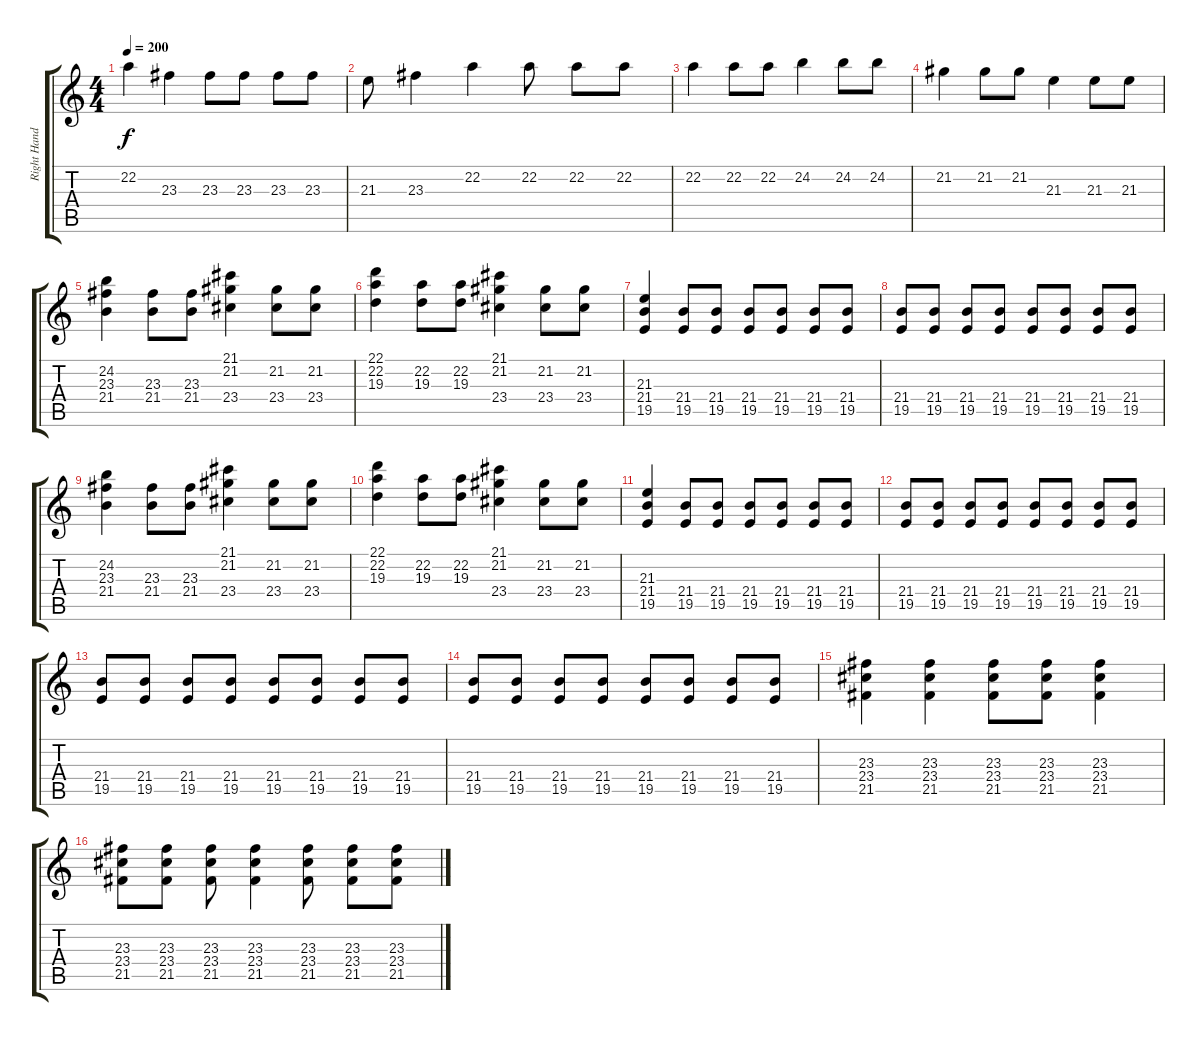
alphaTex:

\track ("Right Hand" "Right Hand") {instrument acousticgrandpiano}
\staff {score tabs}
\tuning (E4 B3 G3 D3 A2 E2) {hide}
\ts (4 4)
\tempo 200
\clef g2
\ks c
22.2.4{dy f} 23.3.4 23.3.8 23.3.8 23.3.8 23.3.8 |
21.3.8 23.3.4 22.2.4 22.2.8 22.2.8 22.2.8 |
22.2.4 22.2.8 22.2.8 24.2.4 24.2.8 24.2.8 |
21.2.4 21.2.8 21.2.8 21.3.4 21.3.8 21.3.8 |
(24.2 23.3 21.4).4 (23.3 21.4).8 (23.3 21.4).8 (21.1 21.2 23.4).4 (21.2 23.4).8 (21.2 23.4).8 |
(22.1 22.2 19.3).4 (22.2 19.3).8 (22.2 19.3).8 (21.1 21.2 23.4).4 (21.2 23.4).8 (21.2 23.4).8 |
(21.3 21.4 19.5).4 (21.4 19.5).8 (21.4 19.5).8 (21.4 19.5).8 (21.4 19.5).8 (21.4 19.5).8 (21.4 19.5).8 |
(21.4 19.5).8 (21.4 19.5).8 (21.4 19.5).8 (21.4 19.5).8 (21.4 19.5).8 (21.4 19.5).8 (21.4 19.5).8 (21.4 19.5).8 |
(24.2 23.3 21.4).4 (23.3 21.4).8 (23.3 21.4).8 (21.1 21.2 23.4).4 (21.2 23.4).8 (21.2 23.4).8 |
(22.1 22.2 19.3).4 (22.2 19.3).8 (22.2 19.3).8 (21.1 21.2 23.4).4 (21.2 23.4).8 (21.2 23.4).8 |
(21.3 21.4 19.5).4 (21.4 19.5).8 (21.4 19.5).8 (21.4 19.5).8 (21.4 19.5).8 (21.4 19.5).8 (21.4 19.5).8 |
(21.4 19.5).8 (21.4 19.5).8 (21.4 19.5).8 (21.4 19.5).8 (21.4 19.5).8 (21.4 19.5).8 (21.4 19.5).8 (21.4 19.5).8 |
(21.4 19.5).8 (21.4 19.5).8 (21.4 19.5).8 (21.4 19.5).8 (21.4 19.5).8 (21.4 19.5).8 (21.4 19.5).8 (21.4 19.5).8 |
(21.4 19.5).8 (21.4 19.5).8 (21.4 19.5).8 (21.4 19.5).8 (21.4 19.5).8 (21.4 19.5).8 (21.4 19.5).8 (21.4 19.5).8 |
(23.3 23.4 21.5).4 (23.3 23.4 21.5).4 (23.3 23.4 21.5).8 (23.3 23.4 21.5).8 (23.3 23.4 21.5).4 |
(23.3 23.4 21.5).8 (23.3 23.4 21.5).8 (23.3 23.4 21.5).8 (23.3 23.4 21.5).4 (23.3 23.4 21.5).8 (23.3 23.4 21.5).8 (23.3 23.4 21.5).8
